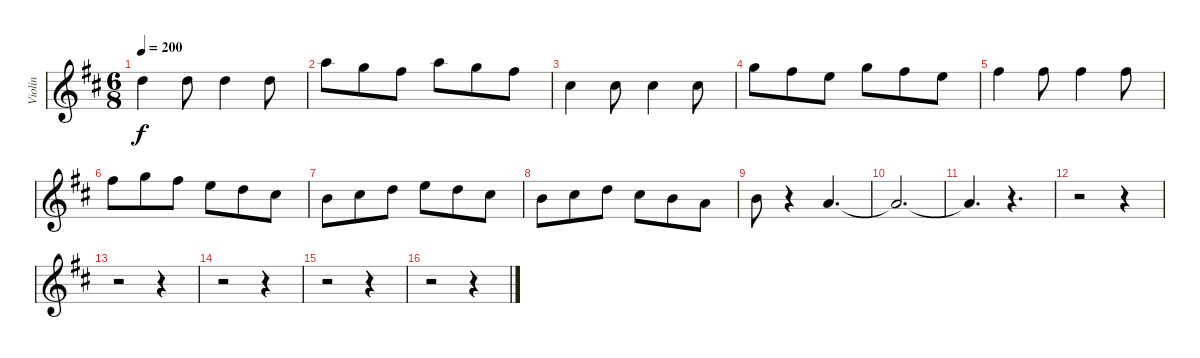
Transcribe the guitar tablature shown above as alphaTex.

\track ("Violín" "Violín") {instrument violin}
\staff {score}
\tuning (E5 A4 D4 G3) {hide}
\ts (6 8)
\tempo 200
\clef g2
\ks bminor
5.2.4{dy f} 5.2.8 5.2.4 5.2.8 |
5.1.8 3.1.8 2.1.8 5.1.8 3.1.8 2.1.8 |
4.2.4 4.2.8 4.2.4 4.2.8 |
3.1.8 2.1.8 0.1.8 3.1.8 2.1.8 0.1.8 |
2.1.4 2.1.8 2.1.4 2.1.8 |
2.1.8 3.1.8 2.1.8 0.1.8 5.2.8 4.2.8 |
2.2.8 4.2.8 5.2.8 0.1.8 5.2.8 4.2.8 |
2.2.8 4.2.8 5.2.8 4.2.8 2.2.8 0.2.8 |
2.2.8 r.4 0.2.4{d} |
0.2{t}.2{d} |
0.2{t}.4{d} r.4{d} |
r.2 r.4 |
r.2 r.4 |
r.2 r.4 |
r.2 r.4 |
r.2 r.4
